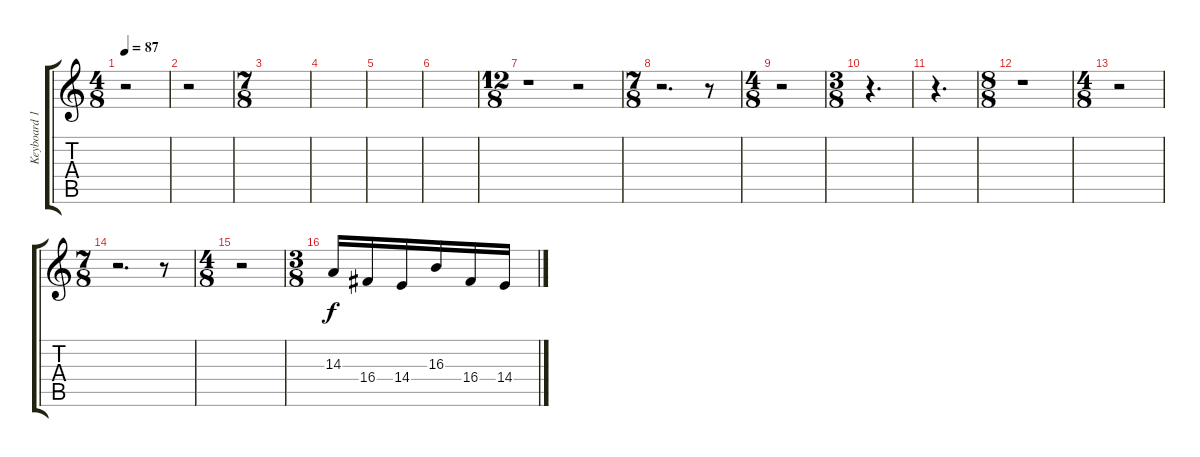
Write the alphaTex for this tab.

\track ("Keyboard 1" "Keyboard 1") {instrument harpsichord}
\staff {score tabs}
\tuning (E4 B3 G3 D3 A2 E2) {hide}
\ts (4 8)
\tempo 87
\clef g2
\ks c
r.2{dy f} |
r.2 |
\ts (7 8)
|
|
|
|
\ts (12 8)
r.1 r.2 |
\ts (7 8)
r.2{d} r.8 |
\ts (4 8)
r.2 |
\ts (3 8)
r.4{d} |
r.4{d} |
\ts (8 8)
r.1 |
\ts (4 8)
r.2 |
\ts (7 8)
r.2{d} r.8 |
\ts (4 8)
r.2 |
\ts (3 8)
14.3.16 16.4.16 14.4.16 16.3.16 16.4.16 14.4.16
